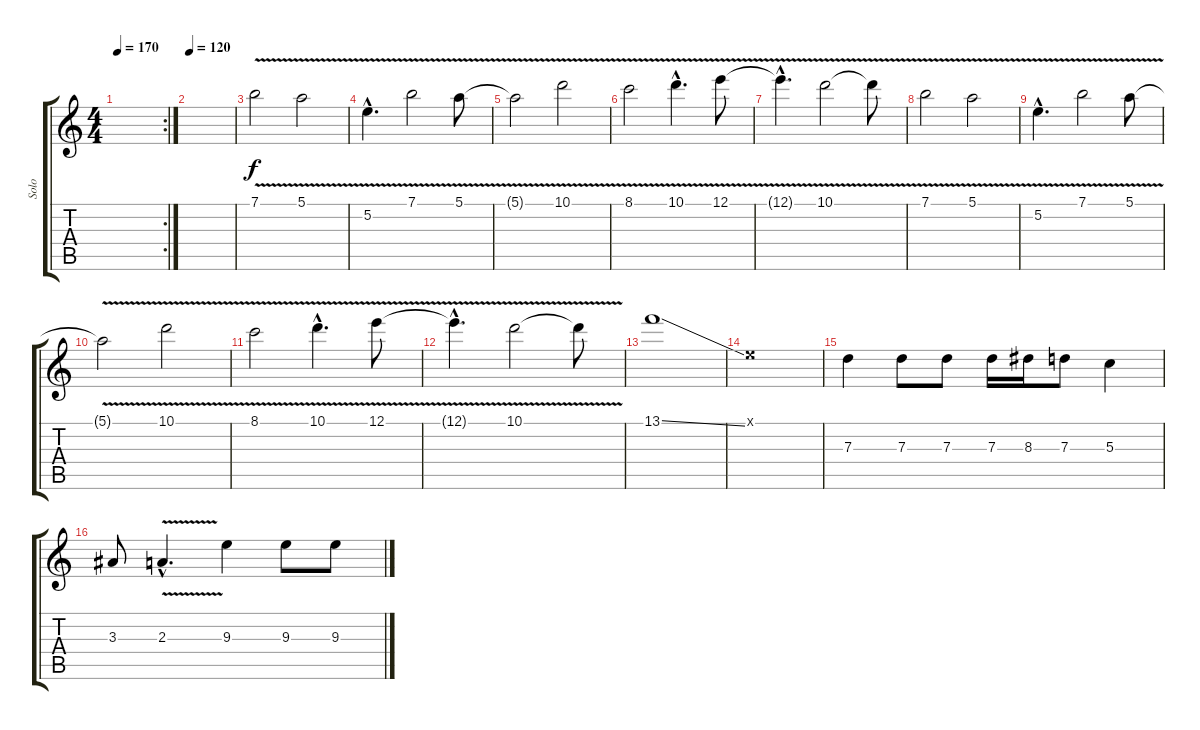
\track ("Solo" "Solo") {instrument distortionguitar}
\staff {score tabs}
\tuning (E4 B3 G3 D3 A2 E2) {hide}
\rc 2
\ts (4 4)
\tempo 170
\clef g2
\ks c
|
\tempo 120
|
7.1{v}.2 5.1{v}.2 |
5.2{v hac}.4{d} 7.1{v}.2 5.1{v}.8 |
5.1{t}.2 10.1{v}.2 |
8.1{v}.2 10.1{v hac}.4{d} 12.1{v}.8 |
12.1{hac t}.4{d} 10.1{v}.2 10.1{t}.8 |
7.1{v}.2 5.1{v}.2 |
5.2{v hac}.4{d} 7.1{v}.2 5.1{v}.8 |
5.1{t}.2 10.1{v}.2 |
8.1{v}.2 10.1{v hac}.4{d} 12.1{v}.8 |
12.1{hac t}.4{d} 10.1{v}.2 10.1{t}.8 |
13.1{ss}.1{dy f} |
0.1{x}.1 |
7.3.4 7.3.8 7.3.8 7.3.16 8.3.16 7.3.8 5.3.4 |
3.3.8 2.3{v hac}.4{d} 9.3.4 9.3.8 9.3.8
